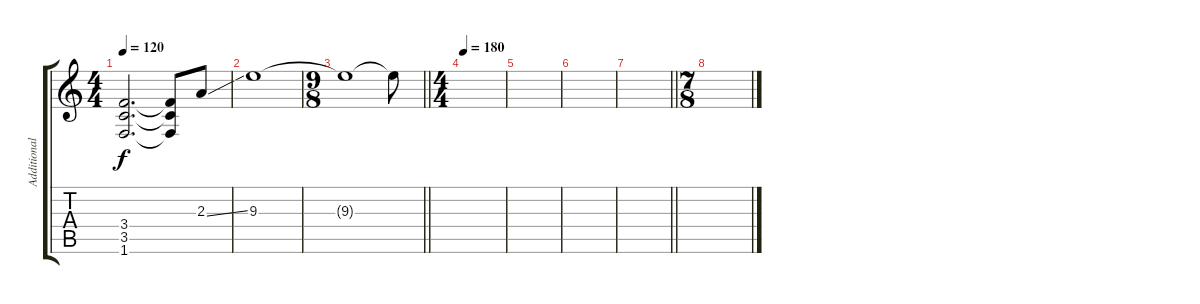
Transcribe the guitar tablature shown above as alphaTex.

\track ("Additional Guitar" "Additional") {instrument overdrivenguitar}
\staff {score tabs}
\tuning (E4 B3 G3 D3 A2 E2) {hide}
\ts (4 4)
\tempo 120
\clef g2
\ks c
(3.4{t} 3.5{t} 1.6{t}).2{d dy f} (3.4{t} 3.5{t} 1.6{t}).8 2.3{ss}.8 |
9.3.1 |
\ts (9 8)
\barLineRight lightlight
9.3{t}.1 9.3{t}.8 |
\ts (4 4)
\tempo 180
|
|
|
\barLineRight lightlight
|
\ts (7 8)
